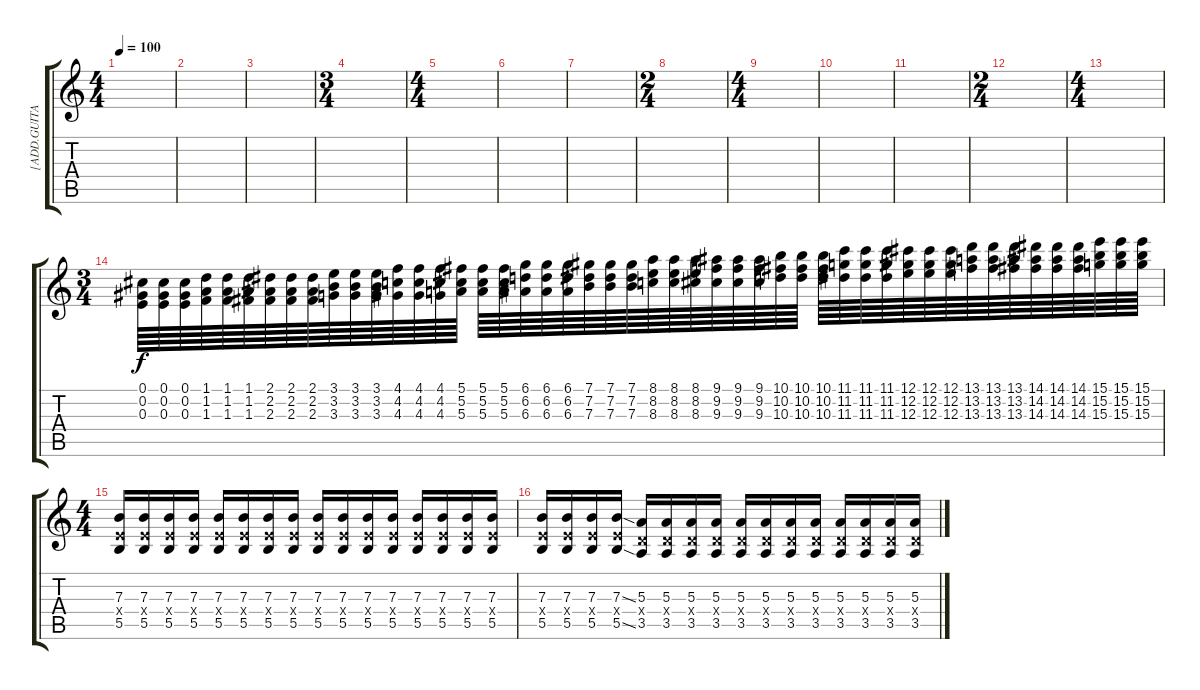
\track ("[ADD.GUITAR]" "[ADD.GUITA") {instrument overdrivenguitar}
\staff {score tabs}
\tuning (Db4 Ab3 E3 B2 Gb2 B1) {hide}
\ts (4 4)
\tempo 100
\clef g2
\ks c
|
|
|
\ts (3 4)
|
\ts (4 4)
|
|
|
\ts (2 4)
|
\ts (4 4)
|
|
|
\ts (2 4)
|
\ts (4 4)
|
\ts (3 4)
(0.1 0.2 0.3).64{instrument guitarfretnoise} (0.1 0.2 0.3).64 (0.1 0.2 0.3).64 (1.1 1.2 1.3).64 (1.1 1.2 1.3).64 (1.1 1.2 1.3).64 (2.1 2.2 2.3).64 (2.1 2.2 2.3).64 (2.1 2.2 2.3).64 (3.1 3.2 3.3).64 (3.1 3.2 3.3).64 (3.1 3.2 3.3).64 (4.1 4.2 4.3).64 (4.1 4.2 4.3).64 (4.1 4.2 4.3).64 (5.1 5.2 5.3).64 (5.1 5.2 5.3).64 (5.1 5.2 5.3).64 (6.1 6.2 6.3).64 (6.1 6.2 6.3).64 (6.1 6.2 6.3).64 (7.1 7.2 7.3).64 (7.1 7.2 7.3).64 (7.1 7.2 7.3).64 (8.1 8.2 8.3).64 (8.1 8.2 8.3).64 (8.1 8.2 8.3).64 (9.1 9.2 9.3).64 (9.1 9.2 9.3).64 (9.1 9.2 9.3).64 (10.1 10.2 10.3).64 (10.1 10.2 10.3).64 (10.1 10.2 10.3).64 (11.1 11.2 11.3).64 (11.1 11.2 11.3).64 (11.1 11.2 11.3).64 (12.1 12.2 12.3).64 (12.1 12.2 12.3).64 (12.1 12.2 12.3).64 (13.1 13.2 13.3).64 (13.1 13.2 13.3).64 (13.1 13.2 13.3).64 (14.1 14.2 14.3).64 (14.1 14.2 14.3).64 (14.1 14.2 14.3).64 (15.1 15.2 15.3).64 (15.1 15.2 15.3).64 (15.1 15.2 15.3).64 |
\ts (4 4)
(7.3 5.4{x} 5.5).16{instrument overdrivenguitar} (7.3 5.4{x} 5.5).16 (7.3 5.4{x} 5.5).16 (7.3 5.4{x} 5.5).16 (7.3 5.4{x} 5.5).16 (7.3 5.4{x} 5.5).16 (7.3 5.4{x} 5.5).16 (7.3 5.4{x} 5.5).16 (7.3 5.4{x} 5.5).16 (7.3 5.4{x} 5.5).16 (7.3 5.4{x} 5.5).16 (7.3 5.4{x} 5.5).16 (7.3 5.4{x} 5.5).16 (7.3 5.4{x} 5.5).16 (7.3 5.4{x} 5.5).16 (7.3 5.4{x} 5.5).16 |
(7.3 5.4{x} 5.5).16 (7.3 5.4{x} 5.5).16 (7.3 5.4{x} 5.5).16 (7.3{ss} 5.4{x} 5.5{ss}).16 (5.3 3.4{x} 3.5).16 (5.3 3.4{x} 3.5).16 (5.3 3.4{x} 3.5).16 (5.3 3.4{x} 3.5).16 (5.3 3.4{x} 3.5).16 (5.3 3.4{x} 3.5).16 (5.3 3.4{x} 3.5).16 (5.3 3.4{x} 3.5).16 (5.3 3.4{x} 3.5).16 (5.3 3.4{x} 3.5).16 (5.3 3.4{x} 3.5).16 (5.3 3.4{x} 3.5).16
